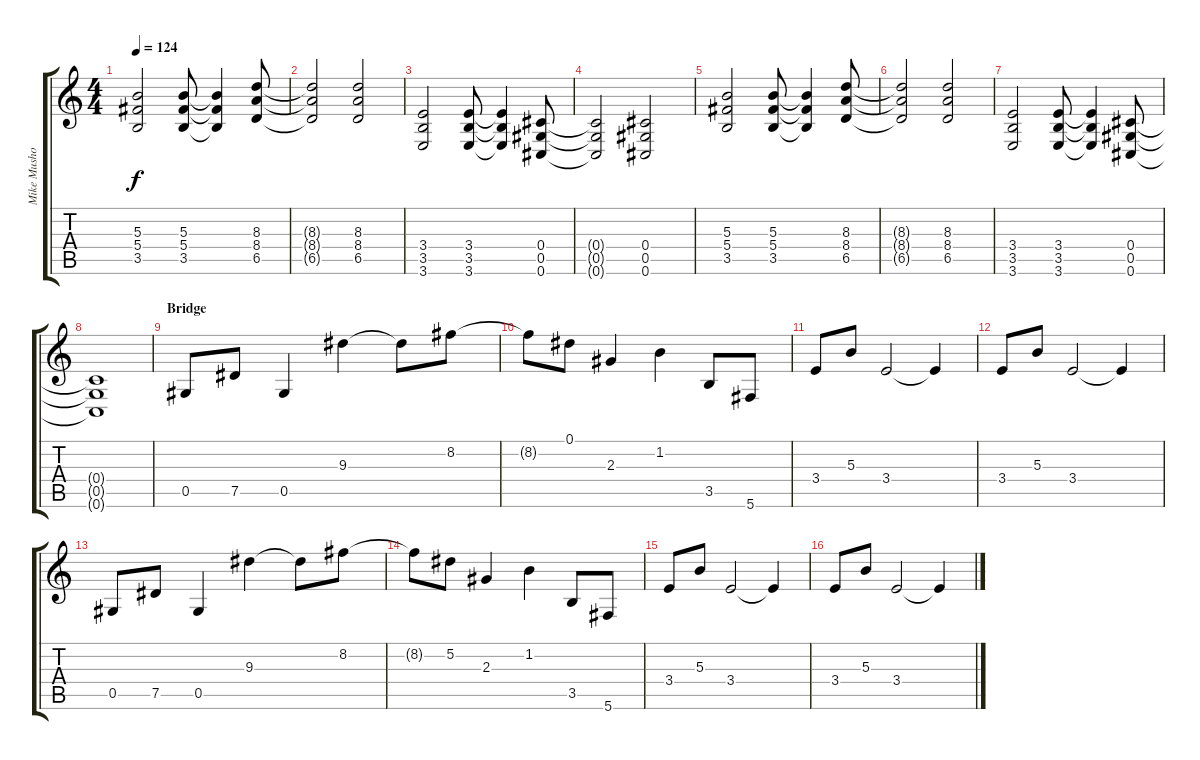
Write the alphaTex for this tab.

\track ("Mike Mushock - Guitars" "Mike Musho") {instrument electricguitarjazz}
\staff {score tabs}
\tuning (Eb4 Bb3 Gb3 Db3 Ab2 Db2) {hide}
\ts (4 4)
\tempo 124
\clef g2
\ks c
(5.3 5.4 3.5).2{dy f} (5.3 5.4 3.5).8 (5.3{t} 5.4{t} 3.5{t}).4 (8.3 8.4 6.5).8 |
(8.3{t} 8.4{t} 6.5{t}).2 (8.3 8.4 6.5).2 |
(3.4 3.5 3.6).2 (3.4 3.5 3.6).8 (3.4{t} 3.5{t} 3.6{t}).4 (0.4 0.5 0.6).8 |
(0.4{t} 0.5{t} 0.6{t}).2 (0.4 0.5 0.6).2 |
(5.3 5.4 3.5).2 (5.3 5.4 3.5).8 (5.3{t} 5.4{t} 3.5{t}).4 (8.3 8.4 6.5).8 |
(8.3{t} 8.4{t} 6.5{t}).2 (8.3 8.4 6.5).2 |
(3.4 3.5 3.6).2 (3.4 3.5 3.6).8 (3.4{t} 3.5{t} 3.6{t}).4 (0.4 0.5 0.6).8 |
(0.4{t} 0.5{t} 0.6{t}).1 |
\section ("" "Bridge")
0.5.8{instrument electricguitarjazz} 7.5.8 0.5.4 9.3.4 9.3{t}.8 8.2.8 |
8.2{t}.8 0.1.8 2.3.4 1.2.4 3.5.8 5.6.8 |
3.4.8 5.3.8 3.4.2 3.4{t}.4 |
3.4.8 5.3.8 3.4.2 3.4{t}.4 |
0.5.8 7.5.8 0.5.4 9.3.4 9.3{t}.8 8.2.8 |
8.2{t}.8 5.2.8 2.3.4 1.2.4 3.5.8 5.6.8 |
3.4.8 5.3.8 3.4.2 3.4{t}.4 |
3.4.8 5.3.8 3.4.2 3.4{t}.4
